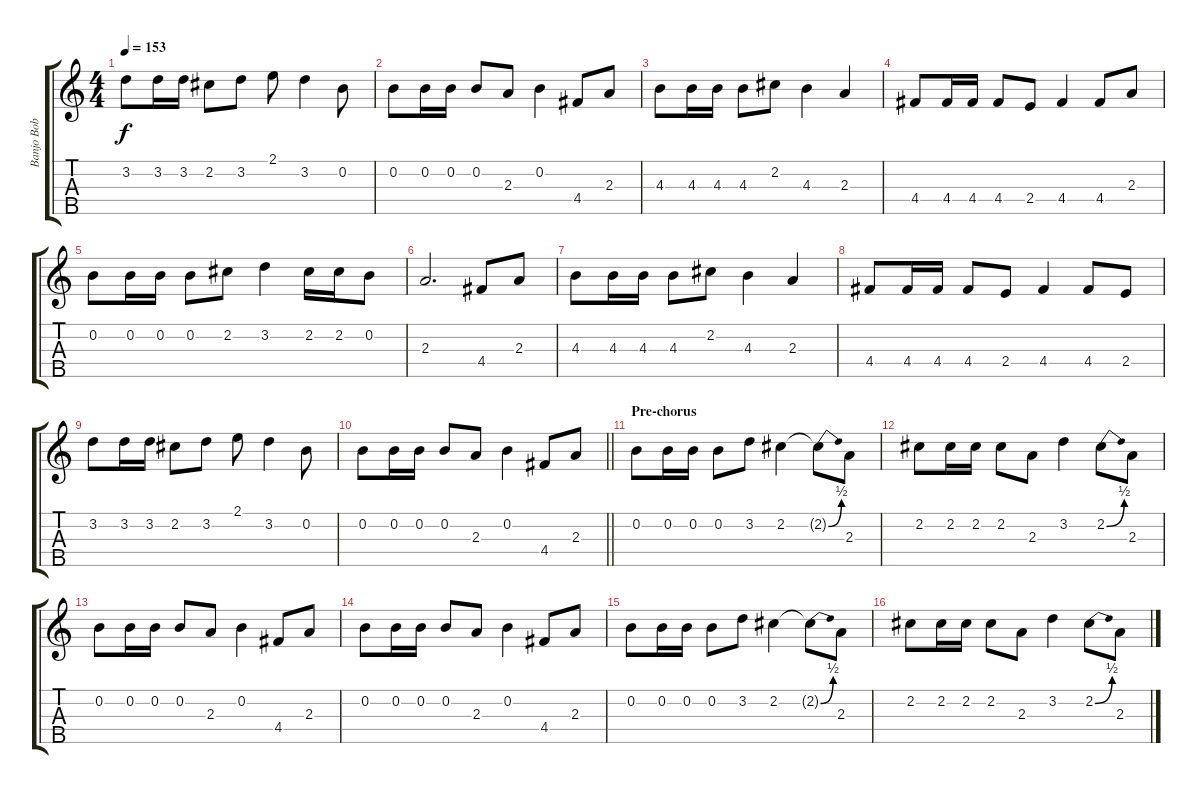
\track ("Banjo Bob Schmidt" "Banjo Bob ") {instrument banjo}
\staff {score tabs}
\tuning (D4 B3 G3 D3 G4) {hide}
\displaytranspose 12
\ts (4 4)
\tempo 153
\clef g2
\ks c
3.2.8{dy f} 3.2.16 3.2.16 2.2.8 3.2.8 2.1.8 3.2.4 0.2.8 |
0.2.8 0.2.16 0.2.16 0.2.8 2.3.8 0.2.4 4.4.8 2.3.8 |
4.3.8 4.3.16 4.3.16 4.3.8 2.2.8 4.3.4 2.3.4 |
4.4.8 4.4.16 4.4.16 4.4.8 2.4.8 4.4.4 4.4.8 2.3.8 |
0.2.8 0.2.16 0.2.16 0.2.8 2.2.8 3.2.4 2.2.16 2.2.16 0.2.8 |
2.3.2{d} 4.4.8 2.3.8 |
4.3.8 4.3.16 4.3.16 4.3.8 2.2.8 4.3.4 2.3.4 |
4.4.8 4.4.16 4.4.16 4.4.8 2.4.8 4.4.4 4.4.8 2.4.8 |
3.2.8 3.2.16 3.2.16 2.2.8 3.2.8 2.1.8 3.2.4 0.2.8 |
\barLineRight lightlight
0.2.8 0.2.16 0.2.16 0.2.8 2.3.8 0.2.4 4.4.8 2.3.8 |
\section ("" "Pre-chorus")
0.2.8 0.2.16 0.2.16 0.2.8 3.2.8 2.2.4 2.2{be (bend 0 0 60 2) t}.8 2.3.8 |
2.2.8 2.2.16 2.2.16 2.2.8 2.3.8 3.2.4 2.2{be (bend 0 0 60 2)}.8 2.3.8 |
0.2.8 0.2.16 0.2.16 0.2.8 2.3.8 0.2.4 4.4.8 2.3.8 |
0.2.8 0.2.16 0.2.16 0.2.8 2.3.8 0.2.4 4.4.8 2.3.8 |
0.2.8 0.2.16 0.2.16 0.2.8 3.2.8 2.2.4 2.2{be (bend 0 0 60 2) t}.8 2.3.8 |
2.2.8 2.2.16 2.2.16 2.2.8 2.3.8 3.2.4 2.2{be (bend 0 0 60 2)}.8 2.3.8
